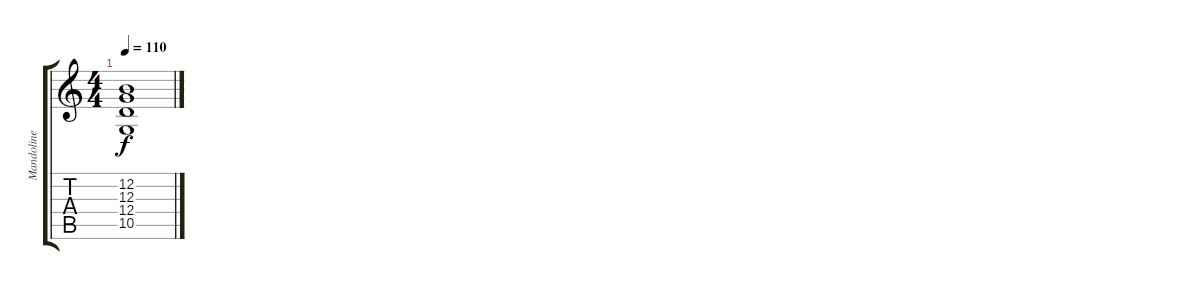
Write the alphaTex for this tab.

\track ("Mandoline" "Mandoline") {instrument koto}
\staff {score tabs}
\tuning (E4 B3 G3 D3 A2 E2) {hide}
\ts (4 4)
\tempo 110
\clef g2
\ks c
(12.2 12.3 12.4 10.5).1{dy f}
